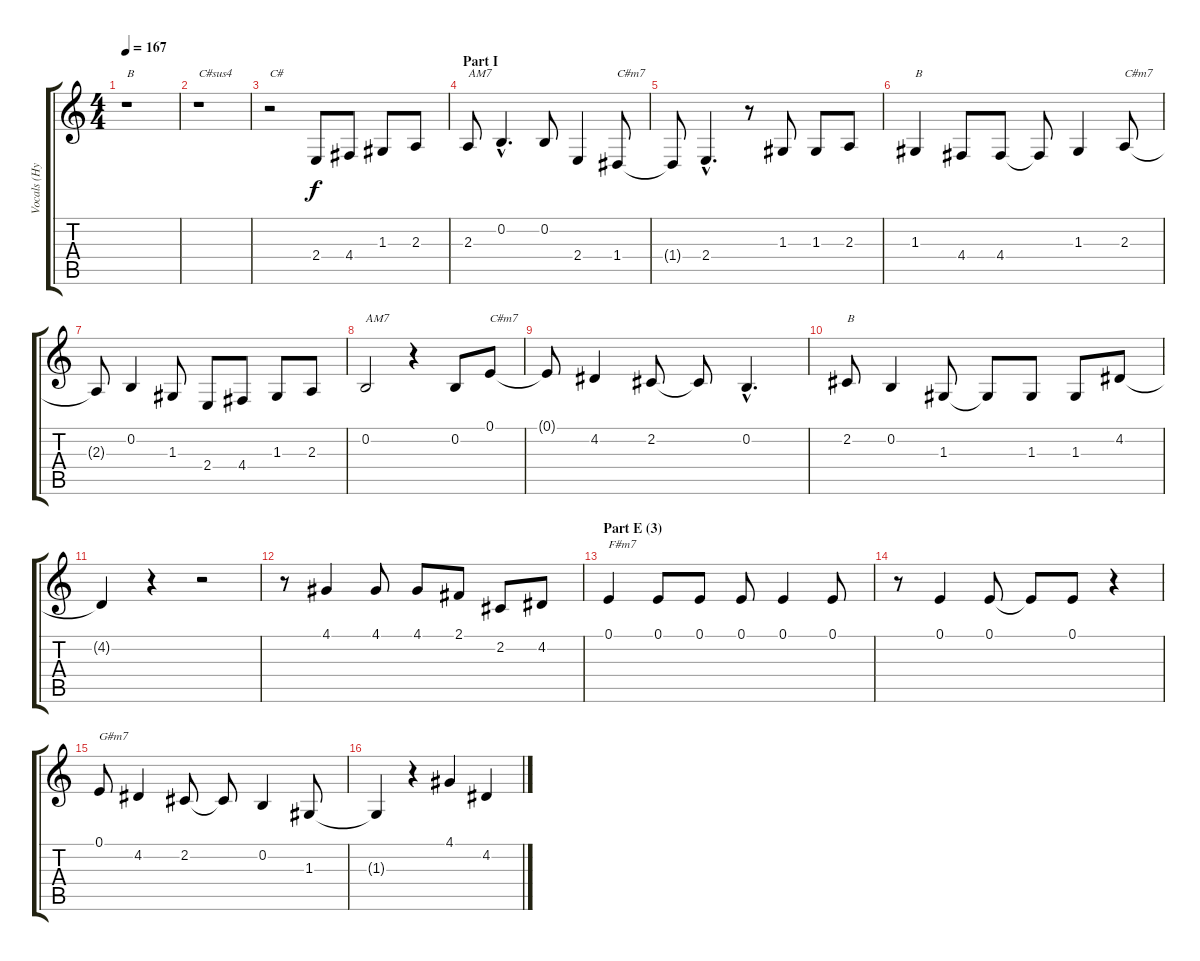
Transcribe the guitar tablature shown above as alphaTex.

\track ("Vocals (Hyde)" "Vocals (Hy") {instrument altosax}
\staff {score tabs}
\tuning (E4 B3 G3 D3 A2 E2) {hide}
\ts (4 4)
\tempo 167
\clef g2
\ks c
r.1{txt "B" dy f} |
r.1{txt "C#sus4"} |
r.2{txt "C#"} 2.4.8 4.4.8 1.3.8 2.3.8 |
\section ("" "Part I")
2.3.8{txt "AM7"} 0.2{hac}.4{d} 0.2.8 2.4.4 1.4.8{txt "C#m7"} |
1.4{t}.8 2.4{hac}.4{d} r.8 1.3.8 1.3.8 2.3.8 |
1.3.4{txt "B"} 4.4.8 4.4.8 4.4{t}.8 1.3.4 2.3.8{txt "C#m7"} |
2.3{t}.8 0.2.4 1.3.8 2.4.8 4.4.8 1.3.8 2.3.8 |
0.2.2{txt "AM7"} r.4 0.2.8 0.1.8{txt "C#m7"} |
0.1{t}.8 4.2.4 2.2.8 2.2{t}.8 0.2{hac}.4{d} |
2.2.8{txt "B"} 0.2.4 1.3.8 1.3{t}.8 1.3.8 1.3.8 4.2.8 |
4.2{t}.4 r.4 r.2 |
r.8 4.1.4 4.1.8 4.1.8 2.1.8 2.2.8 4.2.8 |
\section ("" "Part E (3)")
0.1.4{txt "F#m7"} 0.1.8 0.1.8 0.1.8 0.1.4 0.1.8 |
r.8 0.1.4 0.1.8 0.1{t}.8 0.1.8 r.4 |
0.1.8{txt "G#m7"} 4.2.4 2.2.8 2.2{t}.8 0.2.4 1.3.8 |
1.3{t}.4 r.4 4.1.4 4.2.4
